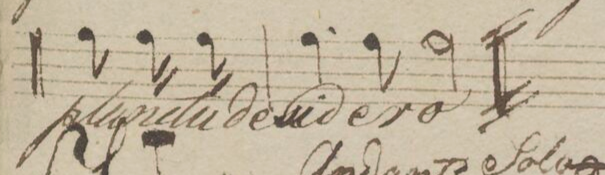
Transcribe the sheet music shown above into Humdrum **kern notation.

**kern	**text	**dynam
*I"Alt.	*	*
*clefC3	*	*
*k[b-e-a-]	*	*
*met(c)	*	*
*M4/4	*	*
8g\	plan-	.
16g\	-ctu	.
16g\	de-	.
=41	=41	=41
4.g\	-si-	.
8g\	-de-	.
2g\	-ro	.
==	==	==
*-	*-	*-
